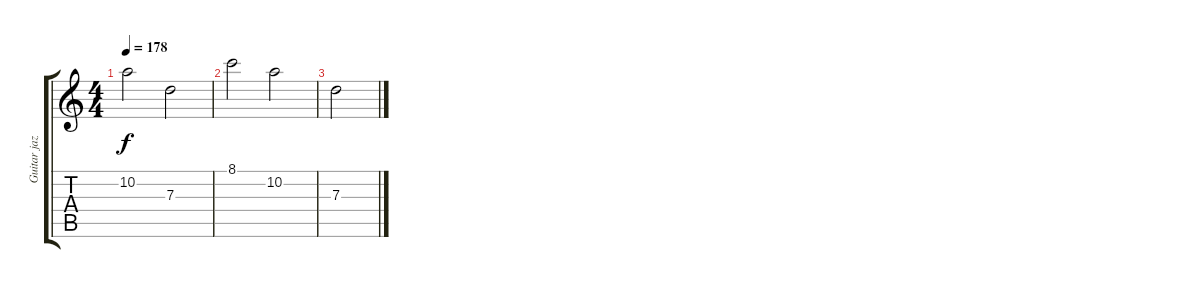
\track ("Guitar jazzy" "Guitar jaz") {instrument electricguitarjazz}
\staff {score tabs}
\tuning (E4 B3 G3 D3 A2 E2) {hide}
\ts (4 4)
\tempo 178
\clef g2
\ks c
10.2.2{dy f} 7.3.2 |
8.1.2 10.2.2 |
7.3.2
